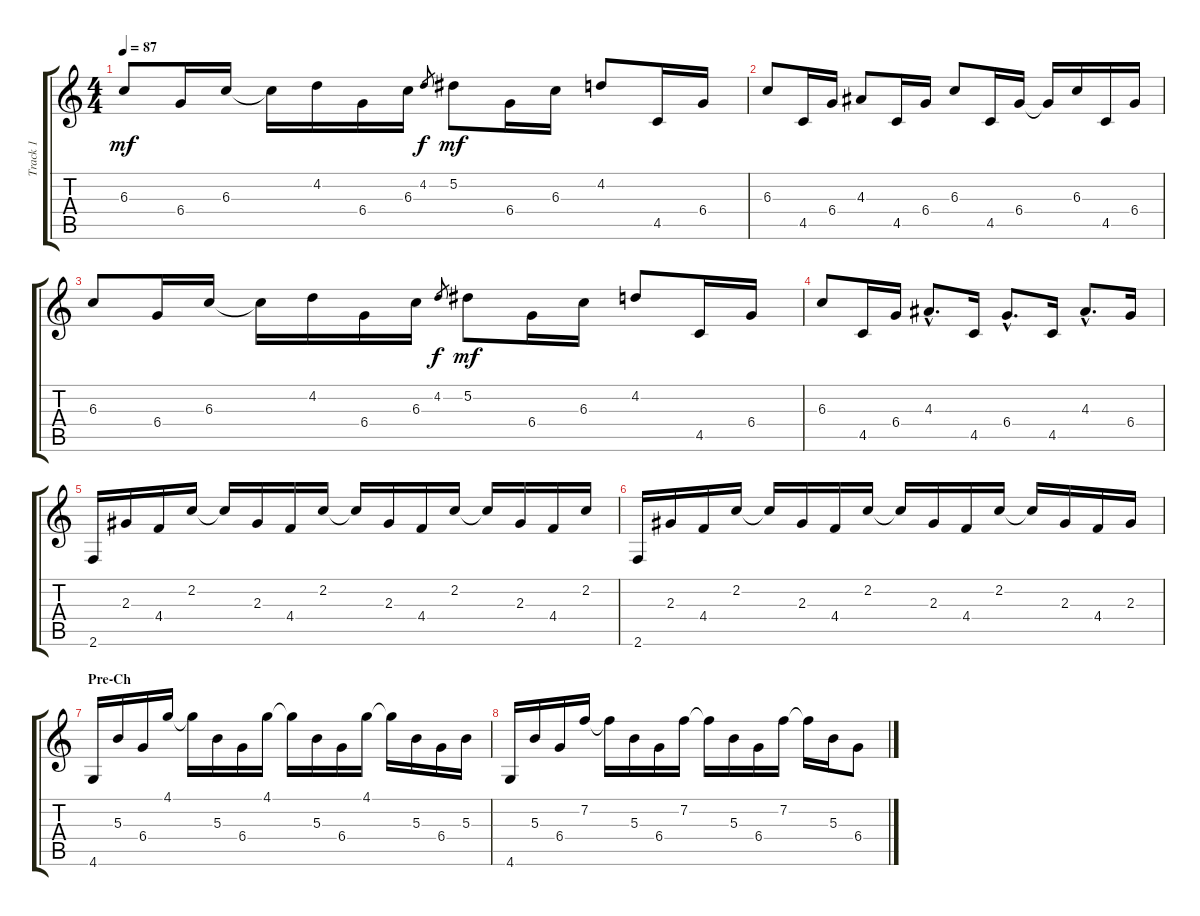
\track ("Track 1" "Track 1") {instrument electricguitarjazz}
\staff {score tabs}
\tuning (Eb4 Bb3 Gb3 Db3 Ab2 Eb2) {hide}
\ts (4 4)
\tempo 87
\clef g2
\ks c
6.3.8{dy mf} 6.4.16 6.3.16 6.3{t}.16 4.2.16 6.4.16 6.3.16 4.2.8{gr dy f} 5.2.8{dy mf} 6.4.16 6.3.16 4.2.8 4.5.16 6.4.16 |
6.3.8 4.5.16 6.4.16 4.3.8 4.5.16 6.4.16 6.3.8 4.5.16 6.4.16 6.4{t}.16 6.3.16 4.5.16 6.4.16 |
6.3.8 6.4.16 6.3.16 6.3{t}.16 4.2.16 6.4.16 6.3.16 4.2.8{gr dy f} 5.2.8{dy mf} 6.4.16 6.3.16 4.2.8 4.5.16 6.4.16 |
6.3.8 4.5.16 6.4.16 4.3{hac}.8{d} 4.5.16 6.4{hac}.8{d} 4.5.16 4.3{hac}.8{d} 6.4.16 |
2.6.16 2.3.16 4.4.16 2.2.16 2.2{t}.16 2.3.16 4.4.16 2.2.16 2.2{t}.16 2.3.16 4.4.16 2.2.16 2.2{t}.16 2.3.16 4.4.16 2.2.16 |
2.6.16 2.3.16 4.4.16 2.2.16 2.2{t}.16 2.3.16 4.4.16 2.2.16 2.2{t}.16 2.3.16 4.4.16 2.2.16 2.2{t}.16 2.3.16 4.4.16 2.3.16 |
\section ("" "Pre-Ch")
4.6.16 5.3.16 6.4.16 4.1.16 4.1{t}.16 5.3.16 6.4.16 4.1.16 4.1{t}.16 5.3.16 6.4.16 4.1.16 4.1{t}.16 5.3.16 6.4.16 5.3.16 |
4.6.16 5.3.16 6.4.16 7.2.16 7.2{t}.16 5.3.16 6.4.16 7.2.16 7.2{t}.16 5.3.16 6.4.16 7.2.16 7.2{t}.16 5.3.16 6.4.8
